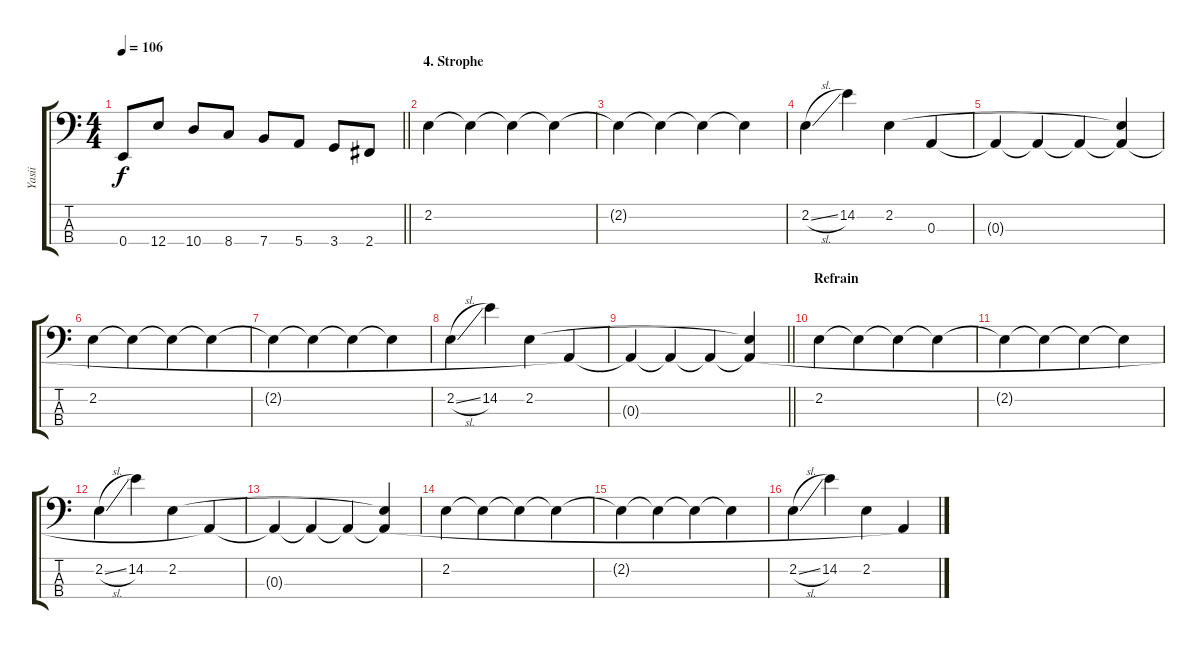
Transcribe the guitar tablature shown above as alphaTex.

\track ("Yasii" "Yasii") {instrument electricbassfinger}
\staff {score tabs}
\tuning (G2 D2 A1 E1) {hide}
\ts (4 4)
\tempo 106
\clef f4
\barLineRight lightlight
\ks c
0.4.8{dy f} 12.4.8 10.4.8 8.4.8 7.4.8 5.4.8 3.4.8 2.4.8 |
\section ("" "4. Strophe")
2.2.4 2.2{t}.4 2.2{t}.4 2.2{t}.4 |
2.2{t}.4 2.2{t}.4 2.2{t}.4 2.2{t}.4 |
2.2{sl}.4 14.2.4 2.2.4 0.3.4 |
0.3{t}.4 0.3{t}.4 0.3{t}.4 (2.2{t} 0.3{t}).4 |
2.2.4 2.2{t}.4 2.2{t}.4 2.2{t}.4 |
2.2{t}.4 2.2{t}.4 2.2{t}.4 2.2{t}.4 |
2.2{sl}.4 14.2.4 2.2.4 0.3{t}.4 |
\barLineRight lightlight
0.3{t}.4 0.3{t}.4 0.3{t}.4 (2.2{t} 0.3{t}).4 |
\section ("" "Refrain")
2.2.4 2.2{t}.4 2.2{t}.4 2.2{t}.4 |
2.2{t}.4 2.2{t}.4 2.2{t}.4 2.2{t}.4 |
2.2{sl}.4 14.2.4 2.2.4 0.3{t}.4 |
0.3{t}.4 0.3{t}.4 0.3{t}.4 (2.2{t} 0.3{t}).4 |
2.2.4 2.2{t}.4 2.2{t}.4 2.2{t}.4 |
2.2{t}.4 2.2{t}.4 2.2{t}.4 2.2{t}.4 |
2.2{sl}.4 14.2.4 2.2.4 0.3{t}.4
